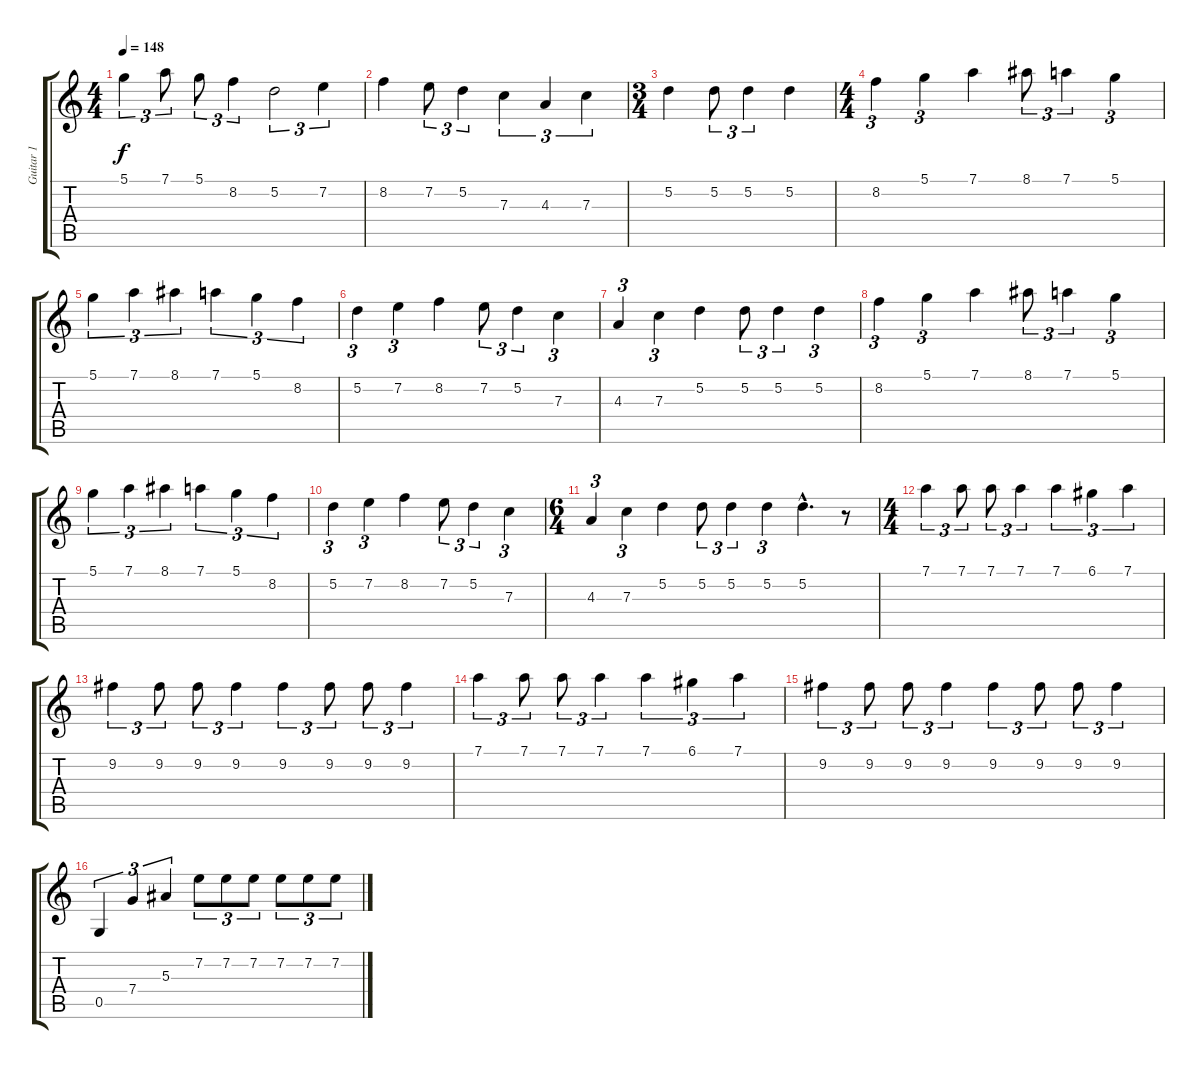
\track ("Guitar 1" "Guitar 1") {instrument distortionguitar}
\staff {score tabs}
\tuning (D4 A3 F3 C3 G2 D2) {hide}
\ts (4 4)
\tempo 148
\clef g2
\ks c
5.1.4{tu (3 2) dy f} 7.1.8{tu (3 2)} 5.1.8{tu (3 2)} 8.2.4{tu (3 2)} 5.2.2{tu (3 2)} 7.2.4{tu (3 2)} |
8.2.4 7.2.8{tu (3 2)} 5.2.4{tu (3 2)} 7.3.4{tu (3 2)} 4.3.4{tu (3 2)} 7.3.4{tu (3 2)} |
\ts (3 4)
5.2.4 5.2.8{tu (3 2)} 5.2.4{tu (3 2)} 5.2.4 |
\ts (4 4)
8.2.4{tu (3 2)} 5.1.4{tu (3 2)} 7.1.4 8.1.8{tu (3 2)} 7.1.4{tu (3 2)} 5.1.4{tu (3 2)} |
5.1.4{tu (3 2)} 7.1.4{tu (3 2)} 8.1.4{tu (3 2)} 7.1.4{tu (3 2)} 5.1.4{tu (3 2)} 8.2.4{tu (3 2)} |
5.2.4{tu (3 2)} 7.2.4{tu (3 2)} 8.2.4 7.2.8{tu (3 2)} 5.2.4{tu (3 2)} 7.3.4{tu (3 2)} |
4.3.4{tu (3 2)} 7.3.4{tu (3 2)} 5.2.4 5.2.8{tu (3 2)} 5.2.4{tu (3 2)} 5.2.4{tu (3 2)} |
8.2.4{tu (3 2)} 5.1.4{tu (3 2)} 7.1.4 8.1.8{tu (3 2)} 7.1.4{tu (3 2)} 5.1.4{tu (3 2)} |
5.1.4{tu (3 2)} 7.1.4{tu (3 2)} 8.1.4{tu (3 2)} 7.1.4{tu (3 2)} 5.1.4{tu (3 2)} 8.2.4{tu (3 2)} |
5.2.4{tu (3 2)} 7.2.4{tu (3 2)} 8.2.4 7.2.8{tu (3 2)} 5.2.4{tu (3 2)} 7.3.4{tu (3 2)} |
\ts (6 4)
4.3.4{tu (3 2)} 7.3.4{tu (3 2)} 5.2.4 5.2.8{tu (3 2)} 5.2.4{tu (3 2)} 5.2.4{tu (3 2)} 5.2{hac}.4{d} r.8 |
\ts (4 4)
7.1.4{tu (3 2) instrument acousticguitarsteel} 7.1.8{tu (3 2)} 7.1.8{tu (3 2)} 7.1.4{tu (3 2)} 7.1.4{tu (3 2)} 6.1.4{tu (3 2)} 7.1.4{tu (3 2)} |
9.2.4{tu (3 2) instrument acousticguitarsteel} 9.2.8{tu (3 2)} 9.2.8{tu (3 2)} 9.2.4{tu (3 2)} 9.2.4{tu (3 2)} 9.2.8{tu (3 2)} 9.2.8{tu (3 2)} 9.2.4{tu (3 2)} |
7.1.4{tu (3 2) instrument acousticguitarsteel} 7.1.8{tu (3 2)} 7.1.8{tu (3 2)} 7.1.4{tu (3 2)} 7.1.4{tu (3 2)} 6.1.4{tu (3 2)} 7.1.4{tu (3 2)} |
9.2.4{tu (3 2) instrument acousticguitarsteel} 9.2.8{tu (3 2)} 9.2.8{tu (3 2)} 9.2.4{tu (3 2)} 9.2.4{tu (3 2)} 9.2.8{tu (3 2)} 9.2.8{tu (3 2)} 9.2.4{tu (3 2)} |
0.5.4{tu (3 2)} 7.4.4{tu (3 2)} 5.3.4{tu (3 2)} 7.2.8{tu (3 2)} 7.2.8{tu (3 2)} 7.2.8{tu (3 2)} 7.2.8{tu (3 2)} 7.2.8{tu (3 2)} 7.2.8{tu (3 2)}
